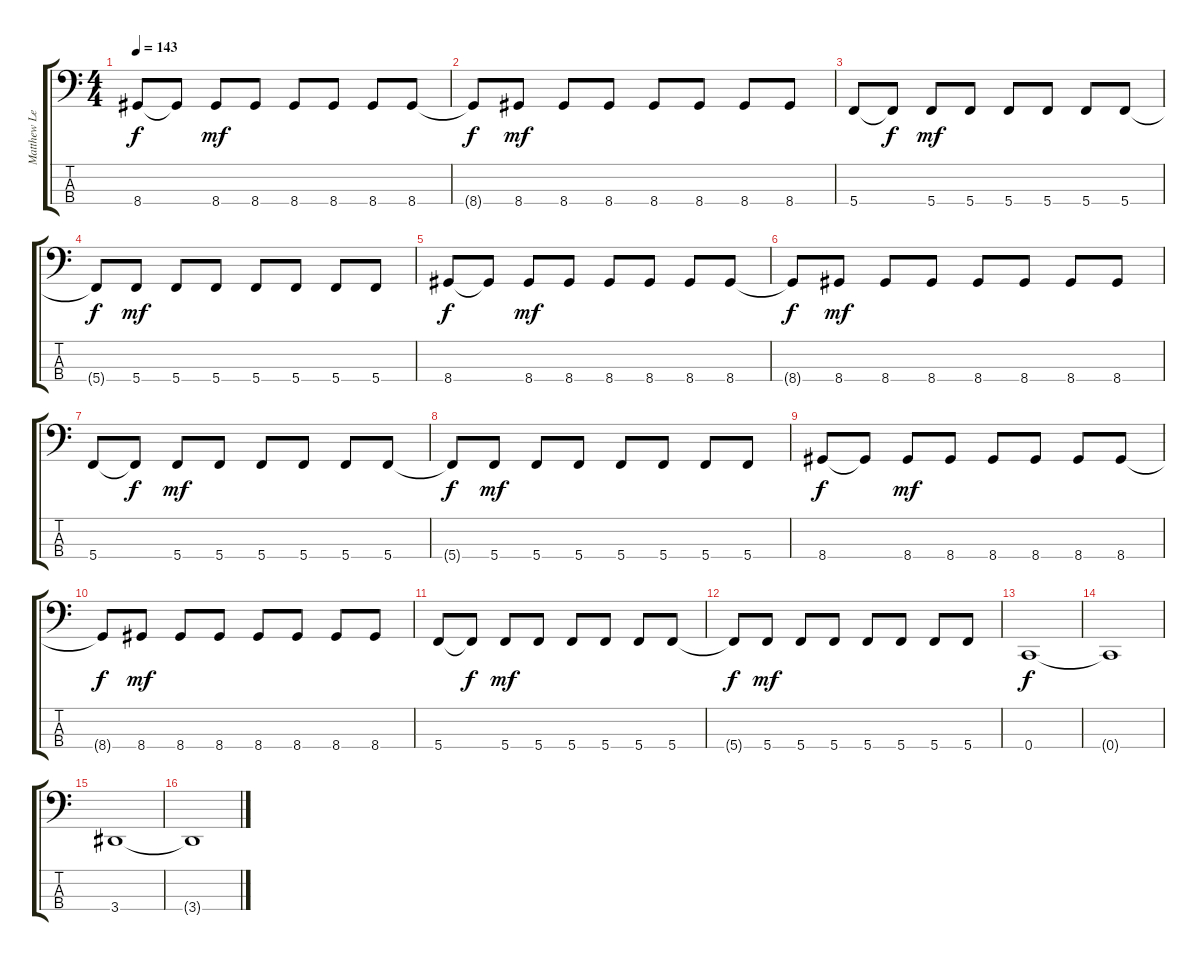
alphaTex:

\track ("Matthew Leone" "Matthew Le") {instrument electricbassfinger}
\staff {score tabs}
\tuning (F2 C2 G1 C1) {hide}
\ts (4 4)
\tempo 143
\clef f4
\ks c
8.4.8{dy f} 8.4{t}.8 8.4.8{dy mf} 8.4.8 8.4.8 8.4.8 8.4.8 8.4.8 |
8.4{t}.8{dy f} 8.4.8{dy mf} 8.4.8 8.4.8 8.4.8 8.4.8 8.4.8 8.4.8 |
5.4.8 5.4{t}.8{dy f} 5.4.8{dy mf} 5.4.8 5.4.8 5.4.8 5.4.8 5.4.8 |
5.4{t}.8{dy f} 5.4.8{dy mf} 5.4.8 5.4.8 5.4.8 5.4.8 5.4.8 5.4.8 |
8.4.8{dy f} 8.4{t}.8 8.4.8{dy mf} 8.4.8 8.4.8 8.4.8 8.4.8 8.4.8 |
8.4{t}.8{dy f} 8.4.8{dy mf} 8.4.8 8.4.8 8.4.8 8.4.8 8.4.8 8.4.8 |
5.4.8 5.4{t}.8{dy f} 5.4.8{dy mf} 5.4.8 5.4.8 5.4.8 5.4.8 5.4.8 |
5.4{t}.8{dy f} 5.4.8{dy mf} 5.4.8 5.4.8 5.4.8 5.4.8 5.4.8 5.4.8 |
8.4.8{dy f} 8.4{t}.8 8.4.8{dy mf} 8.4.8 8.4.8 8.4.8 8.4.8 8.4.8 |
8.4{t}.8{dy f} 8.4.8{dy mf} 8.4.8 8.4.8 8.4.8 8.4.8 8.4.8 8.4.8 |
5.4.8 5.4{t}.8{dy f} 5.4.8{dy mf} 5.4.8 5.4.8 5.4.8 5.4.8 5.4.8 |
5.4{t}.8{dy f} 5.4.8{dy mf} 5.4.8 5.4.8 5.4.8 5.4.8 5.4.8 5.4.8 |
0.4.1{dy f instrument electricbassfinger} |
0.4{t}.1 |
3.4.1 |
3.4{t}.1
